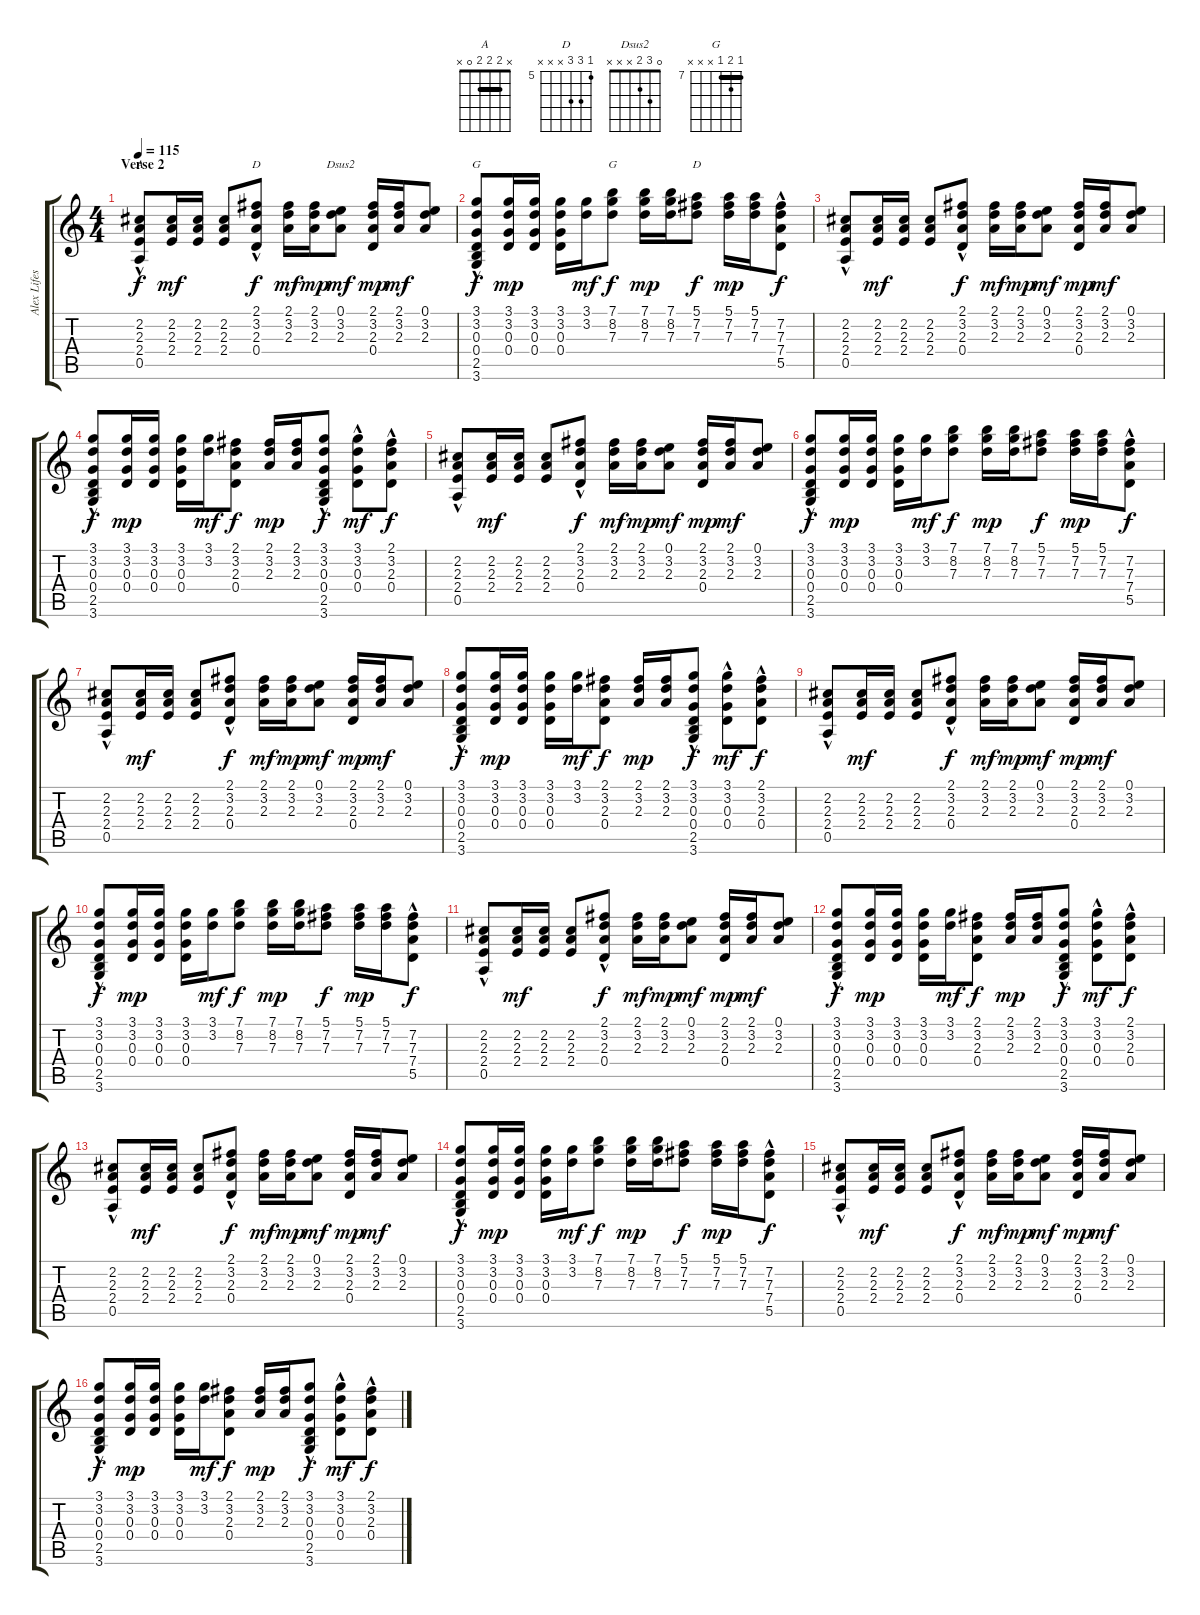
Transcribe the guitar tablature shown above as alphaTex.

\track ("Alex Lifeson - Acoustic Guitar" "Alex Lifes") {instrument acousticguitarsteel}
\staff {score tabs}
\tuning (E4 B3 G3 D3 A2 E2) {hide}
\chord ("A" x 2 2 2 0 x) {barre 2}
\chord ("D" 2 3 2 0 x x) {barre 2}
\chord ("Dsus2" 0 3 2 x x x)
\chord ("G" 3 3 0 0 2 3) {barre 3}
\chord ("G" 7 8 7 x x x) {firstfret 7 barre 7}
\chord ("D" 5 7 7 x x x) {firstfret 5}
\ts (4 4)
\section ("" "Verse 2")
\tempo 115
\clef g2
\ks c
(2.2{hac} 2.3 2.4 0.5{hac}).8{ch "A" dy f} (2.2 2.3 2.4).16{dy mf} (2.2 2.3 2.4).16 (2.2 2.3 2.4).8 (2.1{hac} 3.2 2.3 0.4{hac}).8{ch "D" dy f} (2.1 3.2 2.3).16{dy mf} (2.1 3.2 2.3).16{dy mp} (0.1 3.2 2.3).8{ch "Dsus2" dy mf} (2.1 3.2 2.3 0.4).16{dy mp} (2.1 3.2 2.3).16{dy mf} (0.1 3.2 2.3).8 |
(3.1{hac} 3.2 0.3{hac} 0.4 2.5{hac} 3.6{hac}).8{ch "G" dy f} (3.1 3.2 0.3 0.4).16{dy mp} (3.1 3.2 0.3 0.4).16 (3.1 3.2 0.3 0.4).16 (3.1 3.2).16{dy mf} (7.1 8.2 7.3).8{ch "G" dy f} (7.1 8.2 7.3).16{dy mp} (7.1 8.2 7.3).16 (5.1 7.2 7.3).8{ch "D" dy f} (5.1 7.2 7.3).16{dy mp} (5.1 7.2 7.3).16 (7.2{hac} 7.3 7.4 5.5).8{dy f} |
(2.2{hac} 2.3 2.4 0.5{hac}).8 (2.2 2.3 2.4).16{dy mf} (2.2 2.3 2.4).16 (2.2 2.3 2.4).8 (2.1{hac} 3.2 2.3 0.4{hac}).8{dy f} (2.1 3.2 2.3).16{dy mf} (2.1 3.2 2.3).16{dy mp} (0.1 3.2 2.3).8{dy mf} (2.1 3.2 2.3 0.4).16{dy mp} (2.1 3.2 2.3).16{dy mf} (0.1 3.2 2.3).8 |
(3.1{hac} 3.2 0.3{hac} 0.4 2.5{hac} 3.6{hac}).8{dy f} (3.1 3.2 0.3 0.4).16{dy mp} (3.1 3.2 0.3 0.4).16 (3.1 3.2 0.3 0.4).16 (3.1 3.2).16{dy mf} (2.1 3.2 2.3 0.4).8{dy f} (2.1 3.2 2.3).16{dy mp} (2.1 3.2 2.3).16 (3.1{hac} 3.2 0.3{hac} 0.4 2.5 3.6).8{dy f} (3.1{hac} 3.2 0.3 0.4).8{dy mf} (2.1{hac} 3.2 2.3 0.4).8{dy f} |
(2.2{hac} 2.3 2.4 0.5{hac}).8 (2.2 2.3 2.4).16{dy mf} (2.2 2.3 2.4).16 (2.2 2.3 2.4).8 (2.1{hac} 3.2 2.3 0.4{hac}).8{dy f} (2.1 3.2 2.3).16{dy mf} (2.1 3.2 2.3).16{dy mp} (0.1 3.2 2.3).8{dy mf} (2.1 3.2 2.3 0.4).16{dy mp} (2.1 3.2 2.3).16{dy mf} (0.1 3.2 2.3).8 |
(3.1{hac} 3.2 0.3{hac} 0.4 2.5{hac} 3.6{hac}).8{dy f} (3.1 3.2 0.3 0.4).16{dy mp} (3.1 3.2 0.3 0.4).16 (3.1 3.2 0.3 0.4).16 (3.1 3.2).16{dy mf} (7.1 8.2 7.3).8{dy f} (7.1 8.2 7.3).16{dy mp} (7.1 8.2 7.3).16 (5.1 7.2 7.3).8{dy f} (5.1 7.2 7.3).16{dy mp} (5.1 7.2 7.3).16 (7.2{hac} 7.3 7.4 5.5).8{dy f} |
(2.2{hac} 2.3 2.4 0.5{hac}).8 (2.2 2.3 2.4).16{dy mf} (2.2 2.3 2.4).16 (2.2 2.3 2.4).8 (2.1{hac} 3.2 2.3 0.4{hac}).8{dy f} (2.1 3.2 2.3).16{dy mf} (2.1 3.2 2.3).16{dy mp} (0.1 3.2 2.3).8{dy mf} (2.1 3.2 2.3 0.4).16{dy mp} (2.1 3.2 2.3).16{dy mf} (0.1 3.2 2.3).8 |
(3.1{hac} 3.2 0.3{hac} 0.4 2.5{hac} 3.6{hac}).8{dy f} (3.1 3.2 0.3 0.4).16{dy mp} (3.1 3.2 0.3 0.4).16 (3.1 3.2 0.3 0.4).16 (3.1 3.2).16{dy mf} (2.1 3.2 2.3 0.4).8{dy f} (2.1 3.2 2.3).16{dy mp} (2.1 3.2 2.3).16 (3.1{hac} 3.2 0.3{hac} 0.4 2.5 3.6).8{dy f} (3.1{hac} 3.2 0.3 0.4).8{dy mf} (2.1{hac} 3.2 2.3 0.4).8{dy f} |
(2.2{hac} 2.3 2.4 0.5{hac}).8 (2.2 2.3 2.4).16{dy mf} (2.2 2.3 2.4).16 (2.2 2.3 2.4).8 (2.1{hac} 3.2 2.3 0.4{hac}).8{dy f} (2.1 3.2 2.3).16{dy mf} (2.1 3.2 2.3).16{dy mp} (0.1 3.2 2.3).8{dy mf} (2.1 3.2 2.3 0.4).16{dy mp} (2.1 3.2 2.3).16{dy mf} (0.1 3.2 2.3).8 |
(3.1{hac} 3.2 0.3{hac} 0.4 2.5{hac} 3.6{hac}).8{dy f} (3.1 3.2 0.3 0.4).16{dy mp} (3.1 3.2 0.3 0.4).16 (3.1 3.2 0.3 0.4).16 (3.1 3.2).16{dy mf} (7.1 8.2 7.3).8{dy f} (7.1 8.2 7.3).16{dy mp} (7.1 8.2 7.3).16 (5.1 7.2 7.3).8{dy f} (5.1 7.2 7.3).16{dy mp} (5.1 7.2 7.3).16 (7.2{hac} 7.3 7.4 5.5).8{dy f} |
(2.2{hac} 2.3 2.4 0.5{hac}).8 (2.2 2.3 2.4).16{dy mf} (2.2 2.3 2.4).16 (2.2 2.3 2.4).8 (2.1{hac} 3.2 2.3 0.4{hac}).8{dy f} (2.1 3.2 2.3).16{dy mf} (2.1 3.2 2.3).16{dy mp} (0.1 3.2 2.3).8{dy mf} (2.1 3.2 2.3 0.4).16{dy mp} (2.1 3.2 2.3).16{dy mf} (0.1 3.2 2.3).8 |
(3.1{hac} 3.2 0.3{hac} 0.4 2.5{hac} 3.6{hac}).8{dy f} (3.1 3.2 0.3 0.4).16{dy mp} (3.1 3.2 0.3 0.4).16 (3.1 3.2 0.3 0.4).16 (3.1 3.2).16{dy mf} (2.1 3.2 2.3 0.4).8{dy f} (2.1 3.2 2.3).16{dy mp} (2.1 3.2 2.3).16 (3.1{hac} 3.2 0.3{hac} 0.4 2.5 3.6).8{dy f} (3.1{hac} 3.2 0.3 0.4).8{dy mf} (2.1{hac} 3.2 2.3 0.4).8{dy f} |
(2.2{hac} 2.3 2.4 0.5{hac}).8 (2.2 2.3 2.4).16{dy mf} (2.2 2.3 2.4).16 (2.2 2.3 2.4).8 (2.1{hac} 3.2 2.3 0.4{hac}).8{dy f} (2.1 3.2 2.3).16{dy mf} (2.1 3.2 2.3).16{dy mp} (0.1 3.2 2.3).8{dy mf} (2.1 3.2 2.3 0.4).16{dy mp} (2.1 3.2 2.3).16{dy mf} (0.1 3.2 2.3).8 |
(3.1{hac} 3.2 0.3{hac} 0.4 2.5{hac} 3.6{hac}).8{dy f} (3.1 3.2 0.3 0.4).16{dy mp} (3.1 3.2 0.3 0.4).16 (3.1 3.2 0.3 0.4).16 (3.1 3.2).16{dy mf} (7.1 8.2 7.3).8{dy f} (7.1 8.2 7.3).16{dy mp} (7.1 8.2 7.3).16 (5.1 7.2 7.3).8{dy f} (5.1 7.2 7.3).16{dy mp} (5.1 7.2 7.3).16 (7.2{hac} 7.3 7.4 5.5).8{dy f} |
(2.2{hac} 2.3 2.4 0.5{hac}).8 (2.2 2.3 2.4).16{dy mf} (2.2 2.3 2.4).16 (2.2 2.3 2.4).8 (2.1{hac} 3.2 2.3 0.4{hac}).8{dy f} (2.1 3.2 2.3).16{dy mf} (2.1 3.2 2.3).16{dy mp} (0.1 3.2 2.3).8{dy mf} (2.1 3.2 2.3 0.4).16{dy mp} (2.1 3.2 2.3).16{dy mf} (0.1 3.2 2.3).8 |
(3.1{hac} 3.2 0.3{hac} 0.4 2.5{hac} 3.6{hac}).8{dy f} (3.1 3.2 0.3 0.4).16{dy mp} (3.1 3.2 0.3 0.4).16 (3.1 3.2 0.3 0.4).16 (3.1 3.2).16{dy mf} (2.1 3.2 2.3 0.4).8{dy f} (2.1 3.2 2.3).16{dy mp} (2.1 3.2 2.3).16 (3.1{hac} 3.2 0.3{hac} 0.4 2.5 3.6).8{dy f} (3.1{hac} 3.2 0.3 0.4).8{dy mf} (2.1{hac} 3.2 2.3 0.4).8{dy f}
